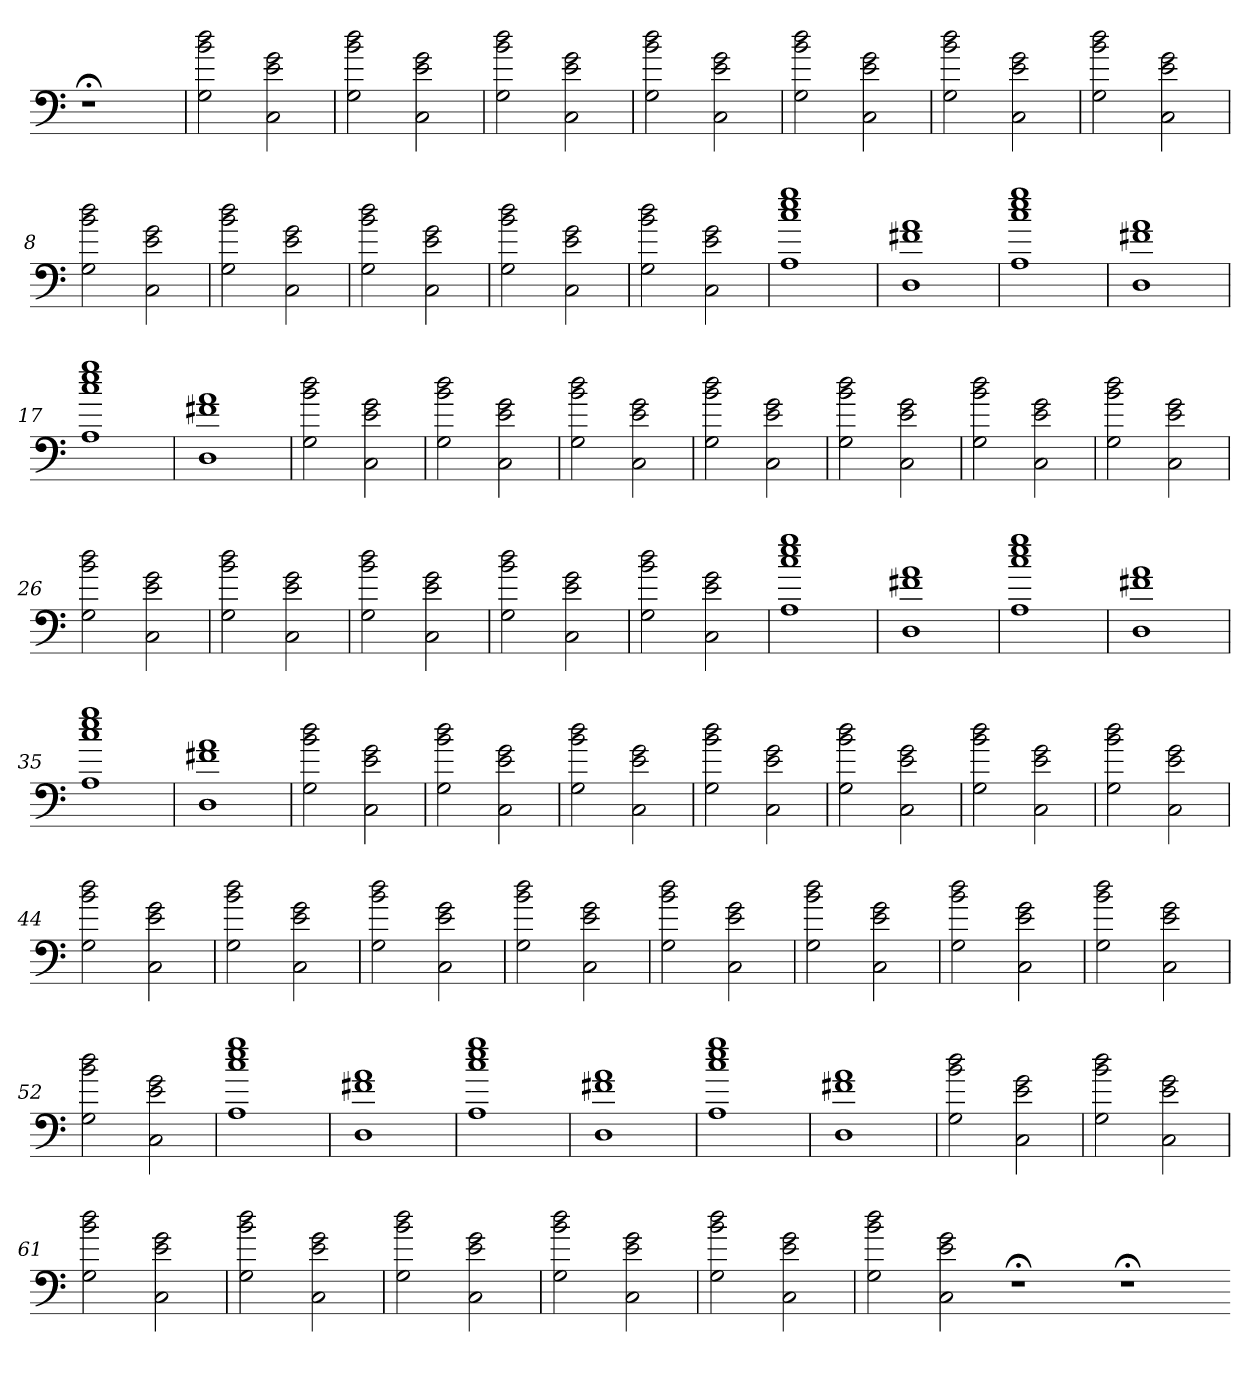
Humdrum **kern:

**kern
*part1
*staff1
=
1r;<
=1
2G 2b 2dd
2C 2e 2g
=2
2G 2b 2dd
2C 2e 2g
=3
2G 2b 2dd
2C 2e 2g
=4
2G 2b 2dd
2C 2e 2g
=5
2G 2b 2dd
2C 2e 2g
=6
2G 2b 2dd
2C 2e 2g
=7
2G 2b 2dd
2C 2e 2g
=8
2G 2b 2dd
2C 2e 2g
=9
2G 2b 2dd
2C 2e 2g
=10
2G 2b 2dd
2C 2e 2g
=11
2G 2b 2dd
2C 2e 2g
=12
2G 2b 2dd
2C 2e 2g
=13
1A 1cc 1ee 1gg
=14
1D 1f#X 1a
=15
1A 1cc 1ee 1gg
=16
1D 1f#X 1a
=17
1A 1cc 1ee 1gg
=18
1D 1f#X 1a
=19
2G 2b 2dd
2C 2e 2g
=20
2G 2b 2dd
2C 2e 2g
=21
2G 2b 2dd
2C 2e 2g
=22
2G 2b 2dd
2C 2e 2g
=23
2G 2b 2dd
2C 2e 2g
=24
2G 2b 2dd
2C 2e 2g
=25
2G 2b 2dd
2C 2e 2g
=26
2G 2b 2dd
2C 2e 2g
=27
2G 2b 2dd
2C 2e 2g
=28
2G 2b 2dd
2C 2e 2g
=29
2G 2b 2dd
2C 2e 2g
=30
2G 2b 2dd
2C 2e 2g
=31
1A 1cc 1ee 1gg
=32
1D 1f#X 1a
=33
1A 1cc 1ee 1gg
=34
1D 1f#X 1a
=35
1A 1cc 1ee 1gg
=36
1D 1f#X 1a
=37
2G 2b 2dd
2C 2e 2g
=38
2G 2b 2dd
2C 2e 2g
=39
2G 2b 2dd
2C 2e 2g
=40
2G 2b 2dd
2C 2e 2g
=41
2G 2b 2dd
2C 2e 2g
=42
2G 2b 2dd
2C 2e 2g
=43
2G 2b 2dd
2C 2e 2g
=44
2G 2b 2dd
2C 2e 2g
=45
2G 2b 2dd
2C 2e 2g
=46
2G 2b 2dd
2C 2e 2g
=47
2G 2b 2dd
2C 2e 2g
=48
2G 2b 2dd
2C 2e 2g
=49
2G 2b 2dd
2C 2e 2g
=50
2G 2b 2dd
2C 2e 2g
=51
2G 2b 2dd
2C 2e 2g
=52
2G 2b 2dd
2C 2e 2g
=53
1A 1cc 1ee 1gg
=54
1D 1f#X 1a
=55
1A 1cc 1ee 1gg
=56
1D 1f#X 1a
=57
1A 1cc 1ee 1gg
=58
1D 1f#X 1a
=59
2G 2b 2dd
2C 2e 2g
=60
2G 2b 2dd
2C 2e 2g
=61
2G 2b 2dd
2C 2e 2g
=62
2G 2b 2dd
2C 2e 2g
=63
2G 2b 2dd
2C 2e 2g
=64
2G 2b 2dd
2C 2e 2g
=65
2G 2b 2dd
2C 2e 2g
=66
2G 2b 2dd
2C 2e 2g
1r;<
1r;<
=-
*-
